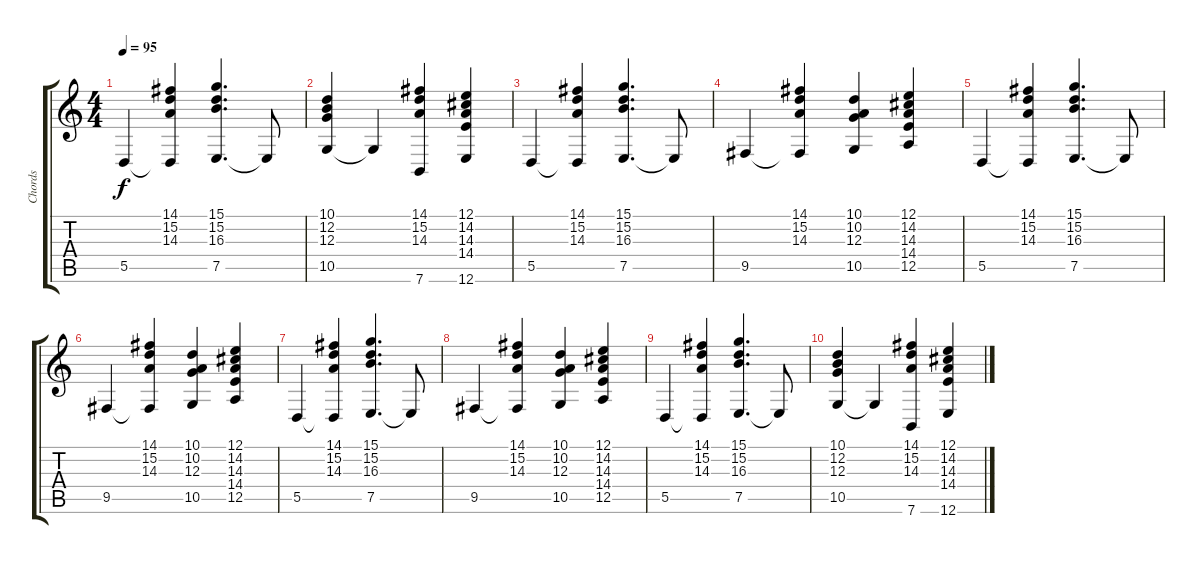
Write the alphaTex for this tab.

\track ("Chords" "Chords") {instrument lead2sawtooth}
\staff {score tabs}
\tuning (E4 B3 G3 D3 A2 E2) {hide}
\ts (4 4)
\tempo 95
\clef g2
\ks c
5.5.4{dy f} (14.1 15.2 14.3 5.5{t}).4 (15.1 15.2 16.3 7.5).4{d} 7.5{t}.8 |
(10.1 12.2 12.3 10.5).4 10.5{t}.4 (14.1 15.2 14.3 7.6).4 (12.1 14.2 14.3 14.4 12.6).4 |
5.5.4 (14.1 15.2 14.3 5.5{t}).4 (15.1 15.2 16.3 7.5).4{d} 7.5{t}.8 |
9.5.4 (14.1 15.2 14.3 9.5{t}).4 (10.1 10.2 12.3 10.5).4 (12.1 14.2 14.3 14.4 12.5).4 |
5.5.4 (14.1 15.2 14.3 5.5{t}).4 (15.1 15.2 16.3 7.5).4{d} 7.5{t}.8 |
9.5.4 (14.1 15.2 14.3 9.5{t}).4 (10.1 10.2 12.3 10.5).4 (12.1 14.2 14.3 14.4 12.5).4 |
5.5.4 (14.1 15.2 14.3 5.5{t}).4 (15.1 15.2 16.3 7.5).4{d} 7.5{t}.8 |
9.5.4 (14.1 15.2 14.3 9.5{t}).4 (10.1 10.2 12.3 10.5).4 (12.1 14.2 14.3 14.4 12.5).4 |
5.5.4 (14.1 15.2 14.3 5.5{t}).4 (15.1 15.2 16.3 7.5).4{d} 7.5{t}.8 |
(10.1 12.2 12.3 10.5).4 10.5{t}.4 (14.1 15.2 14.3 7.6).4 (12.1 14.2 14.3 14.4 12.6).4
